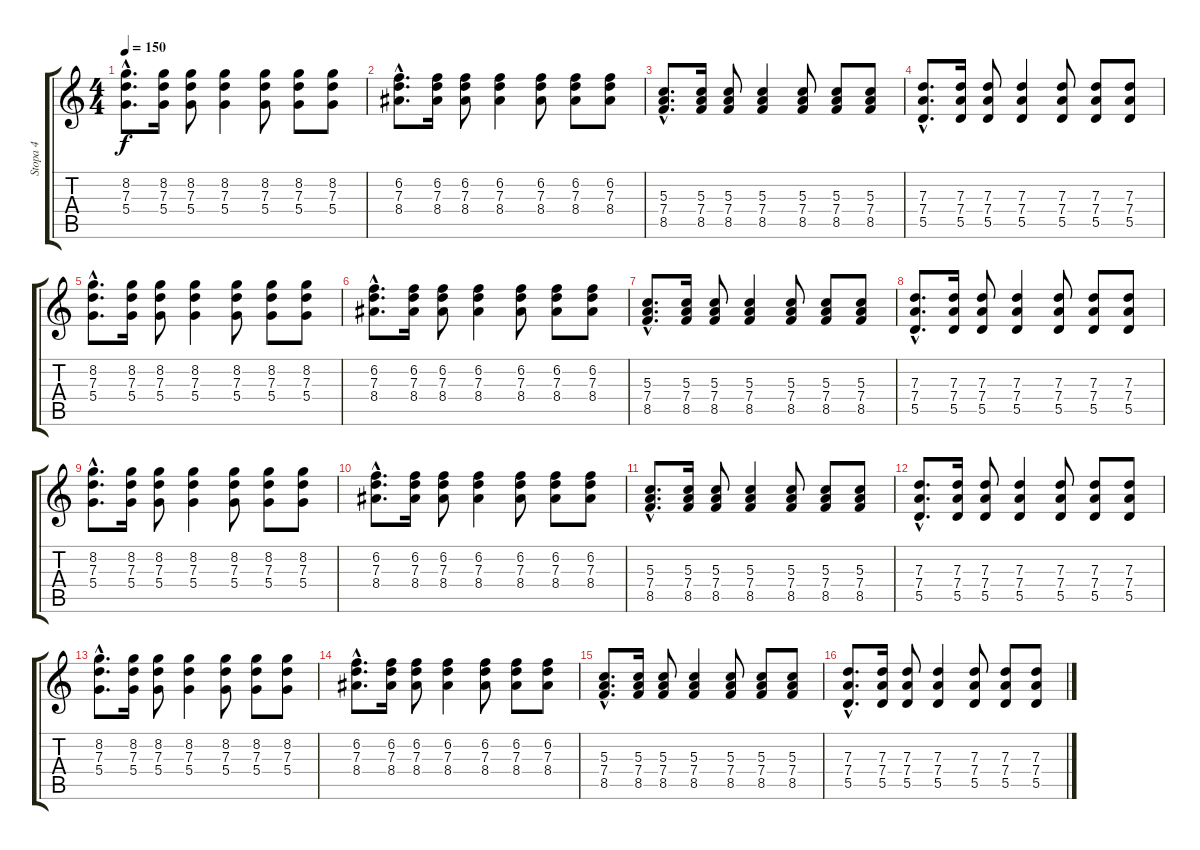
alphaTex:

\track ("Stopa 4" "Stopa 4") {instrument distortionguitar}
\staff {score tabs}
\tuning (E4 B3 G3 D3 A2 E2) {hide}
\ts (4 4)
\tempo 150
\clef g2
\ks c
(8.2{hac} 7.3{hac} 5.4{hac}).8{d dy f} (8.2 7.3 5.4).16 (8.2 7.3 5.4).8 (8.2 7.3 5.4).4 (8.2 7.3 5.4).8 (8.2 7.3 5.4).8 (8.2 7.3 5.4).8 |
(6.2{hac} 7.3{hac} 8.4{hac}).8{d} (6.2 7.3 8.4).16 (6.2 7.3 8.4).8 (6.2 7.3 8.4).4 (6.2 7.3 8.4).8 (6.2 7.3 8.4).8 (6.2 7.3 8.4).8 |
(5.3{hac} 7.4{hac} 8.5{hac}).8{d} (5.3 7.4 8.5).16 (5.3 7.4 8.5).8 (5.3 7.4 8.5).4 (5.3 7.4 8.5).8 (5.3 7.4 8.5).8 (5.3 7.4 8.5).8 |
(7.3{hac} 7.4{hac} 5.5{hac}).8{d} (7.3 7.4 5.5).16 (7.3 7.4 5.5).8 (7.3 7.4 5.5).4 (7.3 7.4 5.5).8 (7.3 7.4 5.5).8 (7.3 7.4 5.5).8 |
(8.2{hac} 7.3{hac} 5.4{hac}).8{d} (8.2 7.3 5.4).16 (8.2 7.3 5.4).8 (8.2 7.3 5.4).4 (8.2 7.3 5.4).8 (8.2 7.3 5.4).8 (8.2 7.3 5.4).8 |
(6.2{hac} 7.3{hac} 8.4{hac}).8{d} (6.2 7.3 8.4).16 (6.2 7.3 8.4).8 (6.2 7.3 8.4).4 (6.2 7.3 8.4).8 (6.2 7.3 8.4).8 (6.2 7.3 8.4).8 |
(5.3{hac} 7.4{hac} 8.5{hac}).8{d} (5.3 7.4 8.5).16 (5.3 7.4 8.5).8 (5.3 7.4 8.5).4 (5.3 7.4 8.5).8 (5.3 7.4 8.5).8 (5.3 7.4 8.5).8 |
(7.3{hac} 7.4{hac} 5.5{hac}).8{d} (7.3 7.4 5.5).16 (7.3 7.4 5.5).8 (7.3 7.4 5.5).4 (7.3 7.4 5.5).8 (7.3 7.4 5.5).8 (7.3 7.4 5.5).8 |
(8.2{hac} 7.3{hac} 5.4{hac}).8{d} (8.2 7.3 5.4).16 (8.2 7.3 5.4).8 (8.2 7.3 5.4).4 (8.2 7.3 5.4).8 (8.2 7.3 5.4).8 (8.2 7.3 5.4).8 |
(6.2{hac} 7.3{hac} 8.4{hac}).8{d} (6.2 7.3 8.4).16 (6.2 7.3 8.4).8 (6.2 7.3 8.4).4 (6.2 7.3 8.4).8 (6.2 7.3 8.4).8 (6.2 7.3 8.4).8 |
(5.3{hac} 7.4{hac} 8.5{hac}).8{d} (5.3 7.4 8.5).16 (5.3 7.4 8.5).8 (5.3 7.4 8.5).4 (5.3 7.4 8.5).8 (5.3 7.4 8.5).8 (5.3 7.4 8.5).8 |
(7.3{hac} 7.4{hac} 5.5{hac}).8{d} (7.3 7.4 5.5).16 (7.3 7.4 5.5).8 (7.3 7.4 5.5).4 (7.3 7.4 5.5).8 (7.3 7.4 5.5).8 (7.3 7.4 5.5).8 |
(8.2{hac} 7.3{hac} 5.4{hac}).8{d} (8.2 7.3 5.4).16 (8.2 7.3 5.4).8 (8.2 7.3 5.4).4 (8.2 7.3 5.4).8 (8.2 7.3 5.4).8 (8.2 7.3 5.4).8 |
(6.2{hac} 7.3{hac} 8.4{hac}).8{d} (6.2 7.3 8.4).16 (6.2 7.3 8.4).8 (6.2 7.3 8.4).4 (6.2 7.3 8.4).8 (6.2 7.3 8.4).8 (6.2 7.3 8.4).8 |
(5.3{hac} 7.4{hac} 8.5{hac}).8{d} (5.3 7.4 8.5).16 (5.3 7.4 8.5).8 (5.3 7.4 8.5).4 (5.3 7.4 8.5).8 (5.3 7.4 8.5).8 (5.3 7.4 8.5).8 |
(7.3{hac} 7.4{hac} 5.5{hac}).8{d} (7.3 7.4 5.5).16 (7.3 7.4 5.5).8 (7.3 7.4 5.5).4 (7.3 7.4 5.5).8 (7.3 7.4 5.5).8 (7.3 7.4 5.5).8
